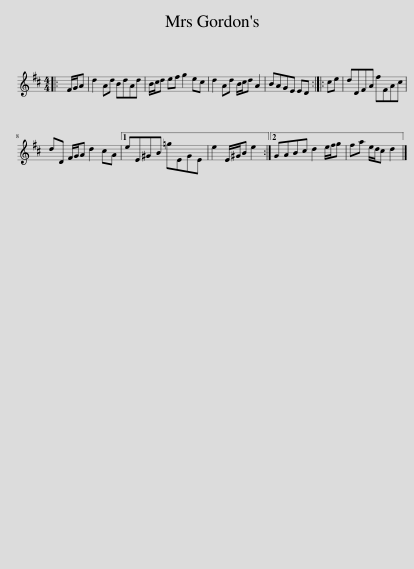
X:1
L:1/8
M:4/4
I:linebreak $
K:D
V:1 treble
V:1
|: F/G/A | d2 Ad BdAd | B/c/d ef g2 ec | d2 Ad B/c/d A2 | BAGE ED :: %5
 ce | dDFA fFAc |$ dD F/G/A d2 cA |1 eE^GB =gEGE | e2 E/^G/B e2 :|2 %10
 GABc d2 e/f/g | fa e/d/c d2 |] %12
